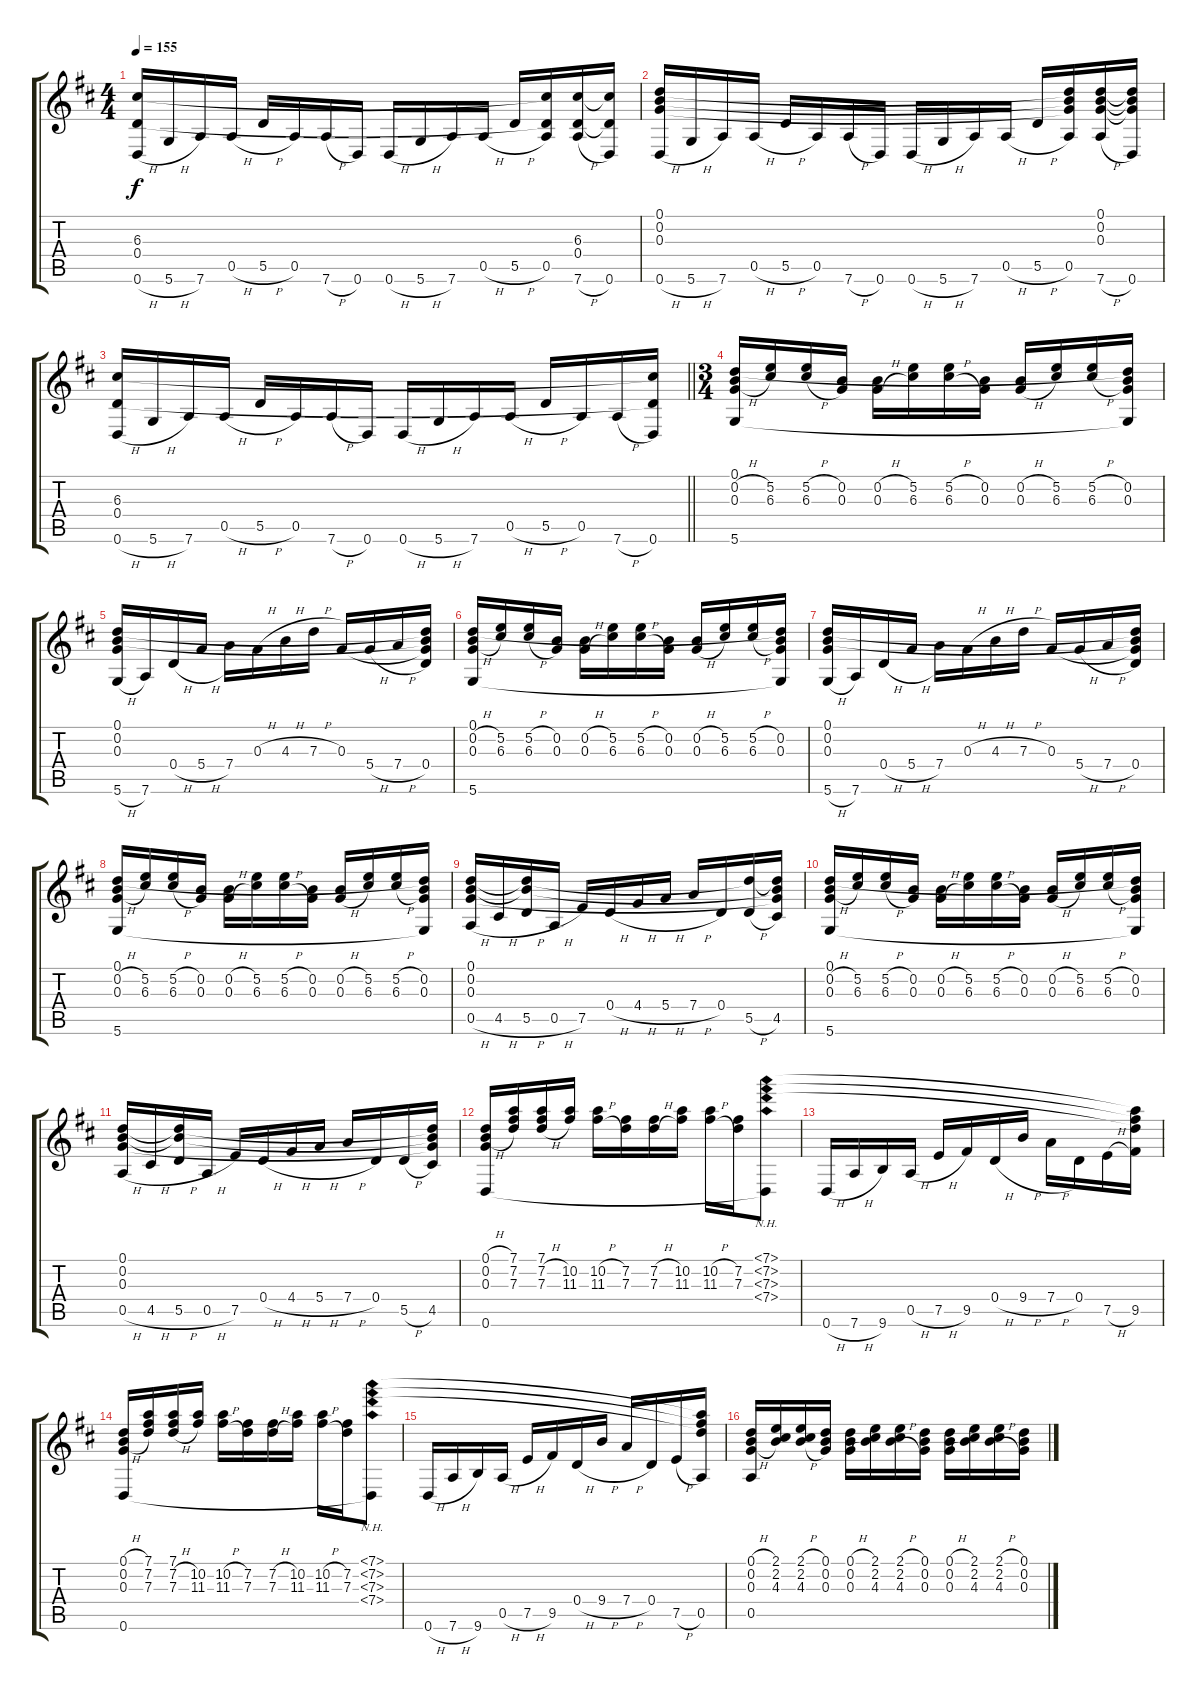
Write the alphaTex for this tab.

\track "" {instrument acousticguitarnylon}
\staff {score tabs}
\tuning (D4 B3 G3 D3 A2 D2) {hide}
\ts (4 4)
\tempo 155
\clef g2
\ks d
(6.3 0.4 0.6{h}).16{dy f} 5.6{h}.16 7.6.16 0.5{h}.16 5.5{h}.16 0.5.16 7.6{h}.16 0.6.16 0.6{h}.16 5.6{h}.16 7.6.16 0.5{h}.16 5.5{h}.16 (6.3{t} 0.4{t} 0.5).16 (6.3 0.4 7.6{h}).16 (6.3{t} 0.4{t} 0.6).16 |
(0.1 0.2 0.3 0.6{h}).16 5.6{h}.16 7.6.16 0.5{h}.16 5.5{h}.16 0.5.16 7.6{h}.16 0.6.16 0.6{h}.16 5.6{h}.16 7.6.16 0.5{h}.16 5.5{h}.16 (0.1{t} 0.2{t} 0.3{t} 0.5).16 (0.1 0.2 0.3 7.6{h}).16 (0.1{t} 0.2{t} 0.3{t} 0.6).16 |
\barLineRight lightlight
(6.3 0.4 0.6{h}).16 5.6{h}.16 7.6.16 0.5{h}.16 5.5{h}.16 0.5.16 7.6{h}.16 0.6.16 0.6{h}.16 5.6{h}.16 7.6.16 0.5{h}.16 5.5{h}.16 0.5.16 7.6{h}.16 (6.3{t} 0.4{t} 0.6).16 |
\ts (3 4)
(0.1 0.2{h} 0.3{h} 5.6).16 (5.2 6.3).16 (5.2{h} 6.3{h}).16 (0.2 0.3).16 (0.2{h} 0.3{h}).16 (5.2 6.3).16 (5.2{h} 6.3{h}).16 (0.2 0.3).16 (0.2{h} 0.3{h}).16 (5.2 6.3).16 (5.2{h} 6.3{h}).16 (0.1{t} 0.2 0.3 5.6{t}).16 |
(0.1 0.2 0.3 5.6{h}).16 7.6.16 0.4{h}.16 5.4{h}.16 7.4.16 0.3{h}.16 4.3{h}.16 7.3{h}.16 0.3.16 5.4{h}.16 7.4{h}.16 (0.1{t} 0.2{t} 0.3{t} 0.4).16 |
(0.1 0.2{h} 0.3{h} 5.6).16 (5.2 6.3).16 (5.2{h} 6.3{h}).16 (0.2 0.3).16 (0.2{h} 0.3{h}).16 (5.2 6.3).16 (5.2{h} 6.3{h}).16 (0.2 0.3).16 (0.2{h} 0.3{h}).16 (5.2 6.3).16 (5.2{h} 6.3{h}).16 (0.1{t} 0.2 0.3 5.6{t}).16 |
(0.1 0.2 0.3 5.6{h}).16 7.6.16 0.4{h}.16 5.4{h}.16 7.4.16 0.3{h}.16 4.3{h}.16 7.3{h}.16 0.3.16 5.4{h}.16 7.4{h}.16 (0.1{t} 0.2{t} 0.3{t} 0.4).16 |
(0.1 0.2{h} 0.3{h} 5.6).16 (5.2 6.3).16 (5.2{h} 6.3{h}).16 (0.2 0.3).16 (0.2{h} 0.3{h}).16 (5.2 6.3).16 (5.2{h} 6.3{h}).16 (0.2 0.3).16 (0.2{h} 0.3{h}).16 (5.2 6.3).16 (5.2{h} 6.3{h}).16 (0.1{t} 0.2 0.3 5.6{t}).16 |
(0.1 0.2 0.3 0.5{h}).16 4.5{h}.16 (0.1{t} 0.2{t} 5.5{h}).16 0.5{h}.16 7.5.16 0.4{h}.16 4.4{h}.16 5.4{h}.16 7.4{h}.16 0.4.16 (0.1{t} 5.5{h}).16 (0.1{t} 0.2{t} 0.3{t} 4.5).16 |
(0.1 0.2{h} 0.3{h} 5.6).16 (5.2 6.3).16 (5.2{h} 6.3{h}).16 (0.2 0.3).16 (0.2{h} 0.3{h}).16 (5.2 6.3).16 (5.2{h} 6.3{h}).16 (0.2 0.3).16 (0.2{h} 0.3{h}).16 (5.2 6.3).16 (5.2{h} 6.3{h}).16 (0.1{t} 0.2 0.3 5.6{t}).16 |
(0.1 0.2 0.3 0.5{h}).16 4.5{h}.16 (0.1{t} 0.2{t} 5.5{h}).16 0.5{h}.16 7.5.16 0.4{h}.16 4.4{h}.16 5.4{h}.16 7.4{h}.16 0.4.16 5.5{h}.16 (0.1{t} 0.2{t} 0.3{t} 4.5).16 |
(0.1{h} 0.2{h} 0.3{h} 0.6).16 (7.1 7.2 7.3).16 (7.1 7.2{h} 7.3{h}).16 (10.2 11.3).16 (10.2{h} 11.3{h}).16 (7.2 7.3).16 (7.2{h} 7.3{h}).16 (10.2 11.3).16 (10.2{h} 11.3{h}).16 (7.2 7.3).16 (7.1{nh} 7.2{nh} 7.3{nh} 7.4{nh} 0.6{t}).8 |
0.6{h}.16 7.6{h}.16 9.6.16 0.5{h}.16 7.5{h}.16 9.5.16 0.4{h}.16 9.4{h}.16 7.4{h}.16 0.4.16 7.5{h}.16 (7.1{t} 7.2{t} 7.3{t} 9.5).16 |
(0.1{h} 0.2{h} 0.3{h} 0.6).16 (7.1 7.2 7.3).16 (7.1 7.2{h} 7.3{h}).16 (10.2 11.3).16 (10.2{h} 11.3{h}).16 (7.2 7.3).16 (7.2{h} 7.3{h}).16 (10.2 11.3).16 (10.2{h} 11.3{h}).16 (7.2 7.3).16 (7.1{nh} 7.2{nh} 7.3{nh} 7.4{nh} 0.6{t}).8 |
0.6{h}.16 7.6{h}.16 9.6.16 0.5{h}.16 7.5{h}.16 9.5.16 0.4{h}.16 9.4{h}.16 7.4{h}.16 0.4.16 7.5{h}.16 (7.1{t} 7.2{t} 7.3{t} 0.5).16 |
(0.1{h} 0.2{h} 0.3{h} 0.5).16 (2.1 2.2 4.3).16 (2.1{h} 2.2{h} 4.3{h}).16 (0.1 0.2 0.3).16 (0.1{h} 0.2{h} 0.3{h}).16 (2.1 2.2 4.3).16 (2.1{h} 2.2{h} 4.3{h}).16 (0.1 0.2 0.3).16 (0.1{h} 0.2{h} 0.3{h}).16 (2.1 2.2 4.3).16 (2.1{h} 2.2{h} 4.3{h}).16 (0.1 0.2 0.3).16
